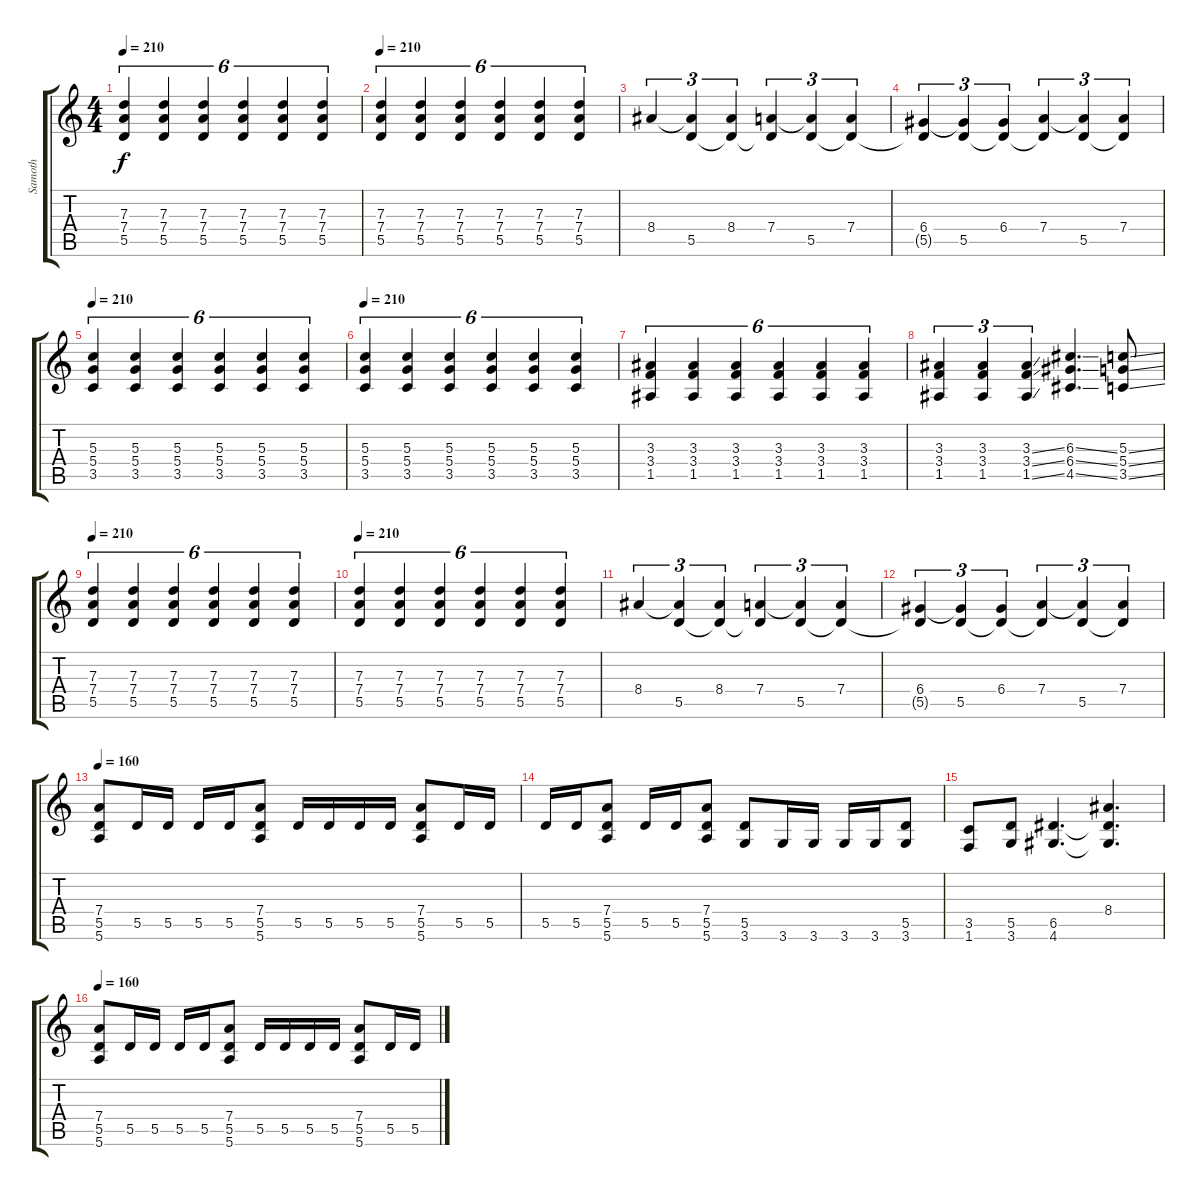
\track ("Samoth" "Samoth") {instrument distortionguitar}
\staff {score tabs}
\tuning (E4 B3 G3 D3 A2 E2) {hide}
\ts (4 4)
\tempo 210
\clef g2
\ks c
(7.3 7.4 5.5).4{tu (6 4) dy f} (7.3 7.4 5.5).4{tu (6 4)} (7.3 7.4 5.5).4{tu (6 4)} (7.3 7.4 5.5).4{tu (6 4)} (7.3 7.4 5.5).4{tu (6 4)} (7.3 7.4 5.5).4{tu (6 4)} |
\tempo 210
(7.3 7.4 5.5).4{tu (6 4)} (7.3 7.4 5.5).4{tu (6 4)} (7.3 7.4 5.5).4{tu (6 4)} (7.3 7.4 5.5).4{tu (6 4)} (7.3 7.4 5.5).4{tu (6 4)} (7.3 7.4 5.5).4{tu (6 4)} |
8.4.4{tu (3 2)} (8.4{t} 5.5).4{tu (3 2)} (8.4 5.5{t}).4{tu (3 2)} (7.4 5.5{t}).4{tu (3 2)} (7.4{t} 5.5).4{tu (3 2)} (7.4 5.5{t}).4{tu (3 2)} |
(6.4 5.5{t}).4{tu (3 2)} (6.4{t} 5.5).4{tu (3 2)} (6.4 5.5{t}).4{tu (3 2)} (7.4 5.5{t}).4{tu (3 2)} (7.4{t} 5.5).4{tu (3 2)} (7.4 5.5{t}).4{tu (3 2)} |
\tempo 210
(5.3 5.4 3.5).4{tu (6 4)} (5.3 5.4 3.5).4{tu (6 4)} (5.3 5.4 3.5).4{tu (6 4)} (5.3 5.4 3.5).4{tu (6 4)} (5.3 5.4 3.5).4{tu (6 4)} (5.3 5.4 3.5).4{tu (6 4)} |
\tempo 210
(5.3 5.4 3.5).4{tu (6 4)} (5.3 5.4 3.5).4{tu (6 4)} (5.3 5.4 3.5).4{tu (6 4)} (5.3 5.4 3.5).4{tu (6 4)} (5.3 5.4 3.5).4{tu (6 4)} (5.3 5.4 3.5).4{tu (6 4)} |
(3.3 3.4 1.5).4{tu (6 4)} (3.3 3.4 1.5).4{tu (6 4)} (3.3 3.4 1.5).4{tu (6 4)} (3.3 3.4 1.5).4{tu (6 4)} (3.3 3.4 1.5).4{tu (6 4)} (3.3 3.4 1.5).4{tu (6 4)} |
(3.3 3.4 1.5).4{tu (3 2)} (3.3 3.4 1.5).4{tu (3 2)} (3.3{ss} 3.4{ss} 1.5{ss}).4{tu (3 2)} (6.3{ss} 6.4{ss} 4.5{ss}).4{d} (5.3{ss} 5.4{ss} 3.5{ss}).8 |
\tempo 210
(7.3 7.4 5.5).4{tu (6 4)} (7.3 7.4 5.5).4{tu (6 4)} (7.3 7.4 5.5).4{tu (6 4)} (7.3 7.4 5.5).4{tu (6 4)} (7.3 7.4 5.5).4{tu (6 4)} (7.3 7.4 5.5).4{tu (6 4)} |
\tempo 210
(7.3 7.4 5.5).4{tu (6 4)} (7.3 7.4 5.5).4{tu (6 4)} (7.3 7.4 5.5).4{tu (6 4)} (7.3 7.4 5.5).4{tu (6 4)} (7.3 7.4 5.5).4{tu (6 4)} (7.3 7.4 5.5).4{tu (6 4)} |
8.4.4{tu (3 2)} (8.4{t} 5.5).4{tu (3 2)} (8.4 5.5{t}).4{tu (3 2)} (7.4 5.5{t}).4{tu (3 2)} (7.4{t} 5.5).4{tu (3 2)} (7.4 5.5{t}).4{tu (3 2)} |
(6.4 5.5{t}).4{tu (3 2)} (6.4{t} 5.5).4{tu (3 2)} (6.4 5.5{t}).4{tu (3 2)} (7.4 5.5{t}).4{tu (3 2)} (7.4{t} 5.5).4{tu (3 2)} (7.4 5.5{t}).4{tu (3 2)} |
\tempo 160
(7.4 5.5 5.6).8 5.5.16 5.5.16 5.5.16 5.5.16 (7.4 5.5 5.6).8 5.5.16 5.5.16 5.5.16 5.5.16 (7.4 5.5 5.6).8 5.5.16 5.5.16 |
5.5.16 5.5.16 (7.4 5.5 5.6).8 5.5.16 5.5.16 (7.4 5.5 5.6).8 (5.5 3.6).8 3.6.16 3.6.16 3.6.16 3.6.16 (5.5 3.6).8 |
(3.5 1.6).8 (5.5 3.6).8 (6.5 4.6).4{d} (8.4 6.5{t} 4.6{t}).4{d} |
\tempo 170
\tempo 160
(7.4 5.5 5.6).8 5.5.16 5.5.16 5.5.16 5.5.16 (7.4 5.5 5.6).8 5.5.16 5.5.16 5.5.16 5.5.16 (7.4 5.5 5.6).8 5.5.16 5.5.16
